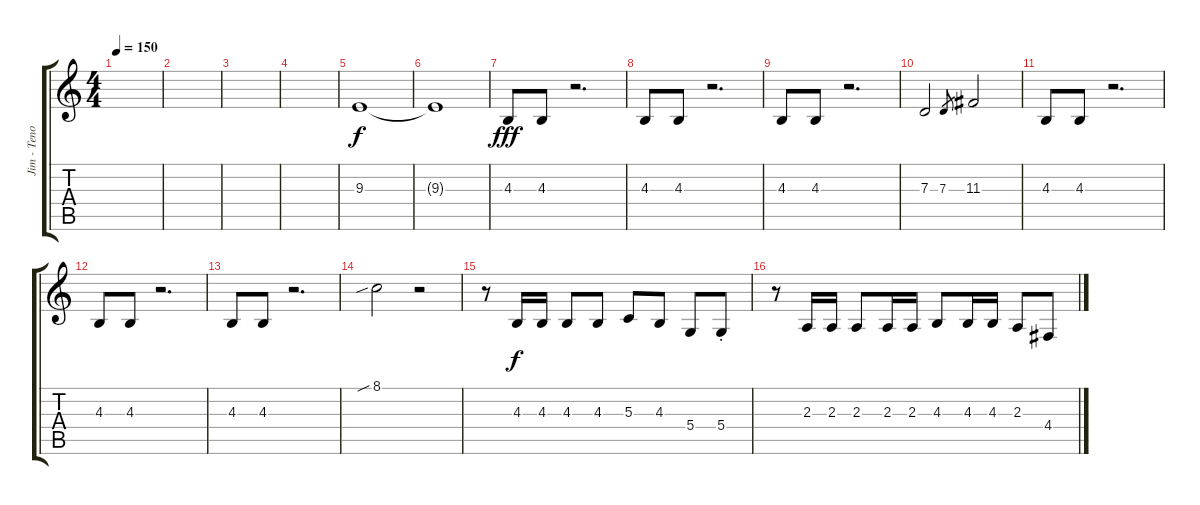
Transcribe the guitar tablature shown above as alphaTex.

\track ("Jim - Tenor Sax" "Jim - Teno") {instrument tenorsax}
\staff {score tabs}
\tuning (E4 B3 G3 D3 A2 E2) {hide}
\ts (4 4)
\tempo 150
\clef g2
\ks c
|
|
|
|
9.3.1{volume 16} |
9.3{t}.1{dy f} |
4.3.8{dy fff} 4.3.8 r.2{d} |
4.3.8 4.3.8 r.2{d} |
4.3.8 4.3.8 r.2{d} |
7.3.2 7.3.8{gr} 11.3.2 |
4.3.8 4.3.8 r.2{d} |
4.3.8 4.3.8 r.2{d} |
4.3.8 4.3.8 r.2{d} |
8.1{sib}.2 r.2 |
r.8 4.3.16{dy f} 4.3.16 4.3.8 4.3.8 5.3.8 4.3.8 5.4.8 5.4{st}.8 |
r.8 2.3.16 2.3.16 2.3.8 2.3.16 2.3.16 4.3.8 4.3.16 4.3.16 2.3.8 4.4.8
